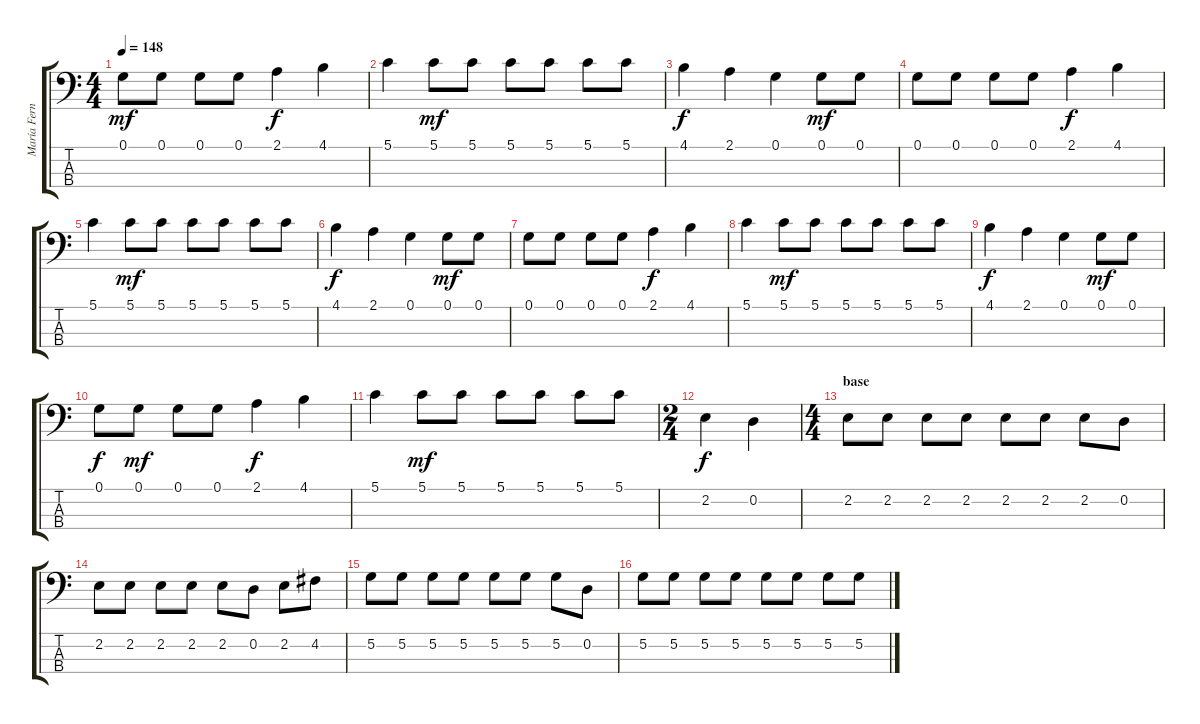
\track ("María Fernanda (bajo)" "María Fern") {instrument electricbasspick}
\staff {score tabs}
\tuning (G2 D2 A1 E1) {hide}
\ts (4 4)
\tempo 148
\clef f4
\ks c
0.1.8{dy mf} 0.1.8 0.1.8 0.1.8 2.1.4{dy f} 4.1.4 |
5.1.4 5.1.8{dy mf} 5.1.8 5.1.8 5.1.8 5.1.8 5.1.8 |
4.1.4{dy f} 2.1.4 0.1.4 0.1.8{dy mf} 0.1.8 |
0.1.8 0.1.8 0.1.8 0.1.8 2.1.4{dy f} 4.1.4 |
5.1.4 5.1.8{dy mf} 5.1.8 5.1.8 5.1.8 5.1.8 5.1.8 |
4.1.4{dy f} 2.1.4 0.1.4 0.1.8{dy mf} 0.1.8 |
0.1.8 0.1.8 0.1.8 0.1.8 2.1.4{dy f} 4.1.4 |
5.1.4 5.1.8{dy mf} 5.1.8 5.1.8 5.1.8 5.1.8 5.1.8 |
4.1.4{dy f} 2.1.4 0.1.4 0.1.8{dy mf} 0.1.8 |
0.1.8{dy f} 0.1.8{dy mf} 0.1.8 0.1.8 2.1.4{dy f} 4.1.4 |
5.1.4 5.1.8{dy mf} 5.1.8 5.1.8 5.1.8 5.1.8 5.1.8 |
\ts (2 4)
2.2.4{dy f} 0.2.4 |
\ts (4 4)
\section ("" "base")
2.2.8 2.2.8 2.2.8 2.2.8 2.2.8 2.2.8 2.2.8 0.2.8 |
2.2.8 2.2.8 2.2.8 2.2.8 2.2.8 0.2.8 2.2.8 4.2.8 |
5.2.8 5.2.8 5.2.8 5.2.8 5.2.8 5.2.8 5.2.8 0.2.8 |
5.2.8 5.2.8 5.2.8 5.2.8 5.2.8 5.2.8 5.2.8 5.2.8
